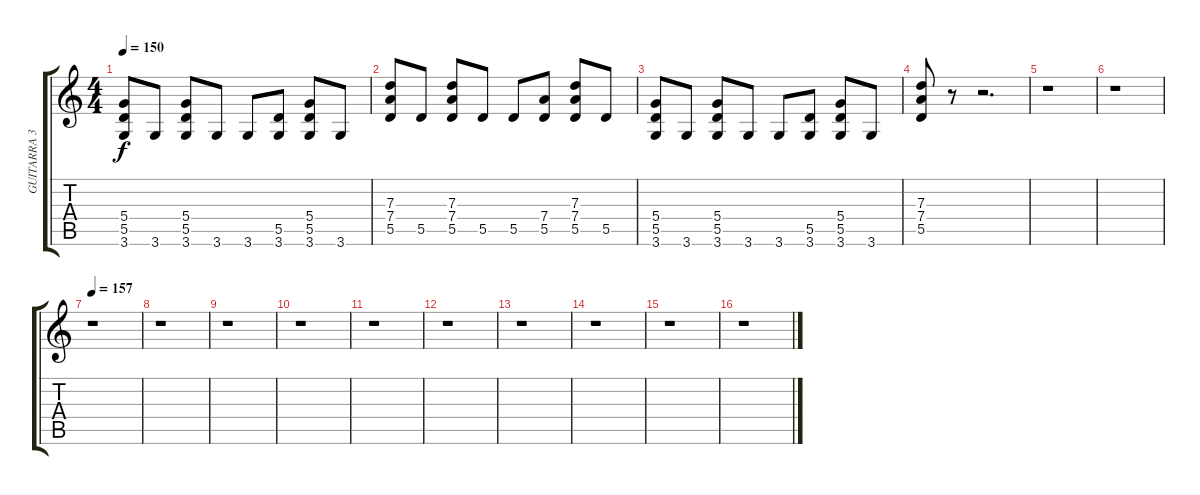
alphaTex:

\track ("GUITARRA 3" "GUITARRA 3") {instrument acousticguitarsteel}
\staff {score tabs}
\tuning (E4 B3 G3 D3 A2 E2) {hide}
\ts (4 4)
\tempo 150
\clef g2
\ks c
(5.4 5.5 3.6).8{dy f} 3.6.8 (5.4 5.5 3.6).8 3.6.8 3.6.8 (5.5 3.6).8 (5.4 5.5 3.6).8 3.6.8 |
(7.3 7.4 5.5).8 5.5.8 (7.3 7.4 5.5).8 5.5.8 5.5.8 (7.4 5.5).8 (7.3 7.4 5.5).8 5.5.8 |
(5.4 5.5 3.6).8 3.6.8 (5.4 5.5 3.6).8 3.6.8 3.6.8 (5.5 3.6).8 (5.4 5.5 3.6).8 3.6.8 |
(7.3 7.4 5.5).8 r.8 r.2{d} |
r.1 |
r.1 |
\tempo 157
r.1 |
r.1 |
r.1 |
r.1 |
r.1 |
r.1 |
r.1 |
r.1 |
r.1 |
r.1
